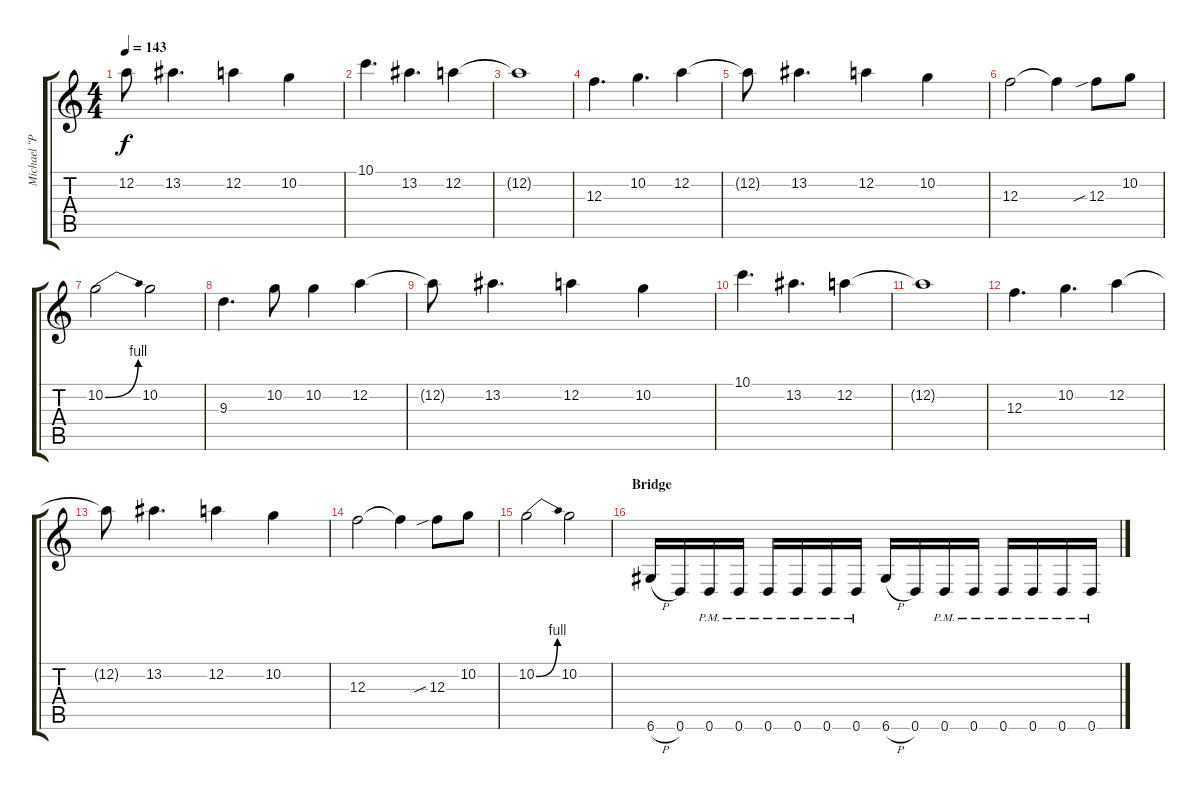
\track ("Michael \"Padge\" Paget (Right)" "Michael \"P") {instrument distortionguitar}
\staff {score tabs}
\tuning (D4 A3 F3 C3 G2 D2) {hide}
\ts (4 4)
\tempo 143
\clef g2
\ks c
12.2{t}.8{dy f} 13.2.4{d} 12.2.4 10.2.4 |
10.1.4{d} 13.2.4{d} 12.2.4 |
12.2{t}.1 |
12.3.4{d} 10.2.4{d} 12.2.4 |
12.2{t}.8 13.2.4{d} 12.2.4 10.2.4 |
12.3.2 12.3{t}.4 12.3{sib}.8 10.2.8 |
10.2{be (bend 0 0 60 4)}.2 10.2.2 |
9.3.4{d} 10.2.8 10.2.4 12.2.4 |
12.2{t}.8 13.2.4{d} 12.2.4 10.2.4 |
10.1.4{d} 13.2.4{d} 12.2.4 |
12.2{t}.1 |
12.3.4{d} 10.2.4{d} 12.2.4 |
12.2{t}.8 13.2.4{d} 12.2.4 10.2.4 |
12.3.2 12.3{t}.4 12.3{sib}.8 10.2.8 |
10.2{be (bend 0 0 60 4)}.2 10.2.2 |
\section ("" "Bridge")
6.6{h}.16 0.6.16 0.6{pm}.16 0.6{pm}.16 0.6{pm}.16 0.6{pm}.16 0.6{pm}.16 0.6{pm}.16 6.6{h}.16 0.6.16 0.6{pm}.16 0.6{pm}.16 0.6{pm}.16 0.6{pm}.16 0.6{pm}.16 0.6{pm}.16
